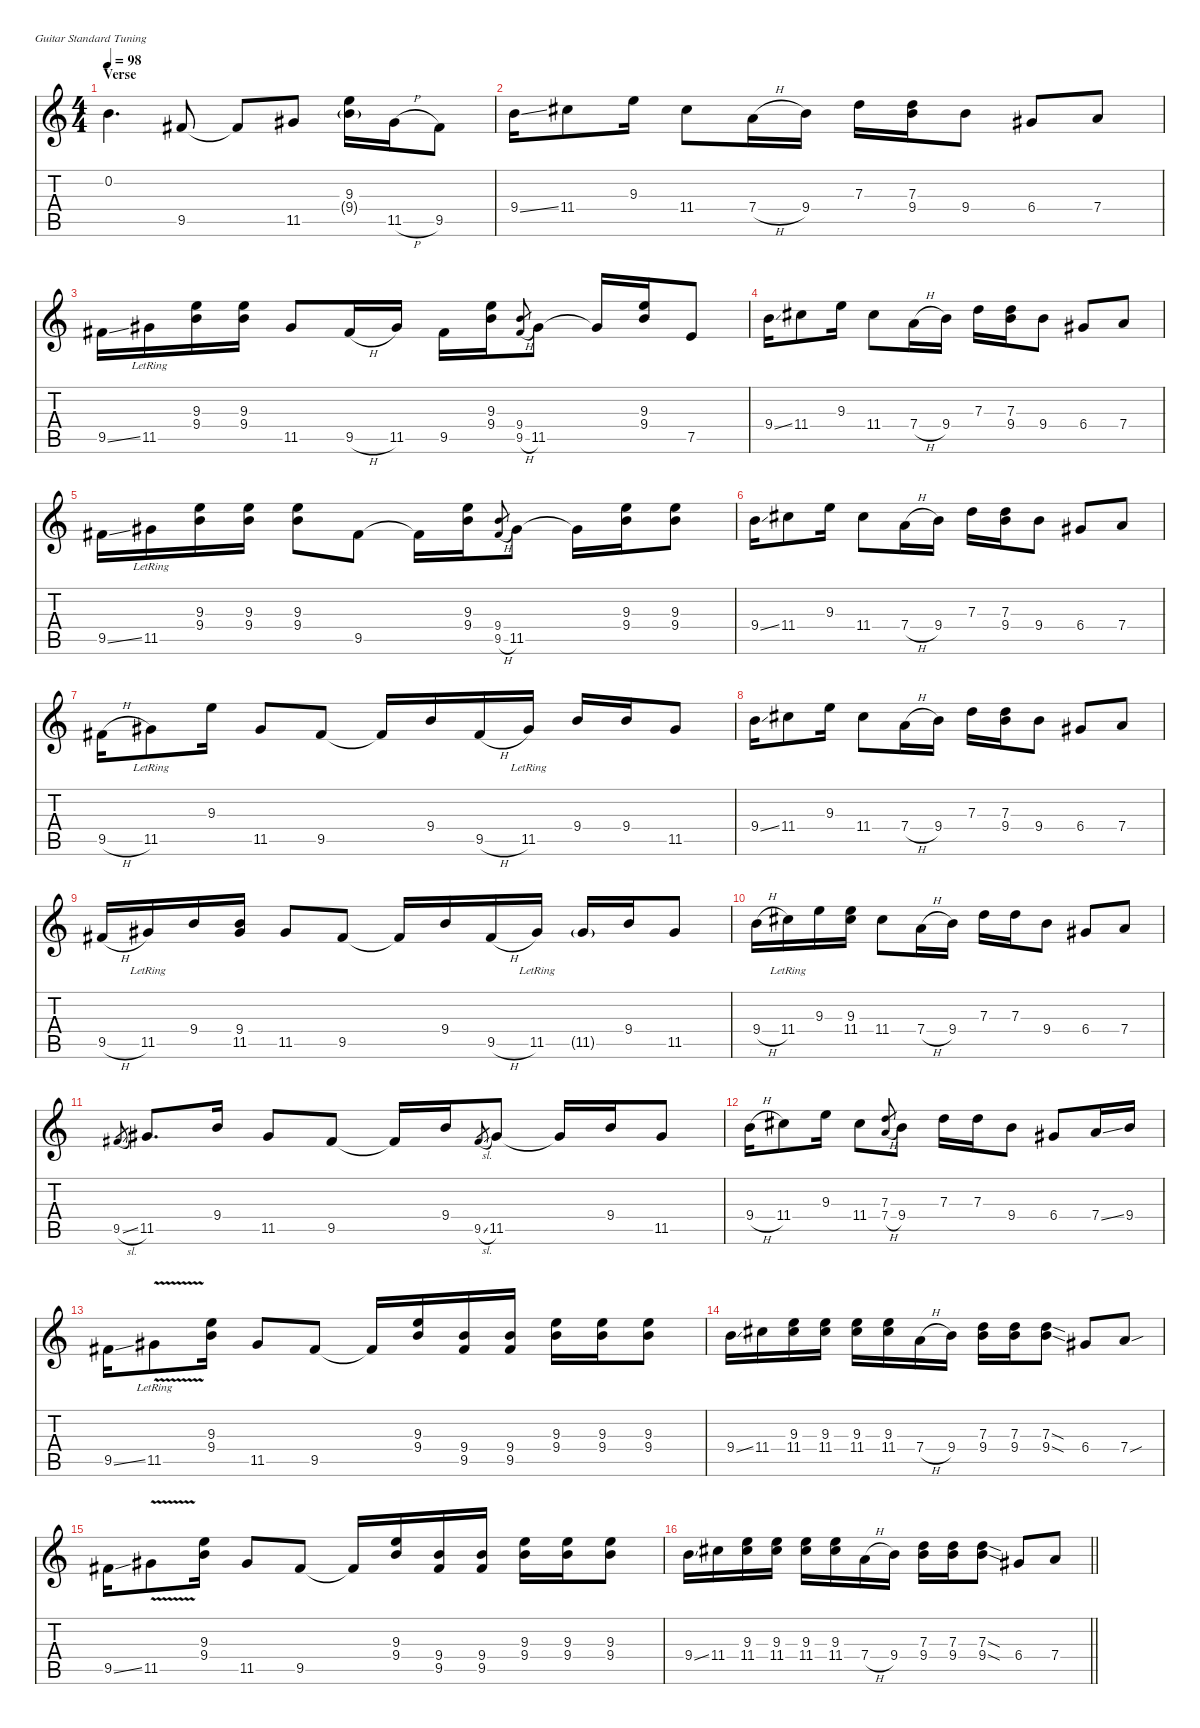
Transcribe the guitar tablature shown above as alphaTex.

\defaultSystemsLayout 4
\hideDynamics
\bracketExtendMode nobrackets
\singleTrackTrackNamePolicy hidden
\multiTrackTrackNamePolicy hidden
\firstSystemTrackNameMode fullname
\firstSystemTrackNameOrientation horizontal
\otherSystemsTrackNameOrientation horizontal
\track ("Electric Guitar 1" "jz.guit.") {instrument electricguitarjazz}
\staff {score tabs}
\tuning (E4 B3 G3 D3 A2 E2)
\ts (4 4)
\section ("" "Verse")
\tempo 98
\clef g2
\ks c
0.2.4{d dy f instrument electricguitarjazz beam Down} 9.5{acc #}.8{beam Up} 9.5{t acc #}.8{beam Up} 11.5{acc #}.8{beam Up} (9.3 9.4{g}).16{beam Down} 11.5{h acc #}.16{beam Down} 9.5{acc #}.8{beam Down} |
9.4{ss}.16{beam Down} 11.4{acc #}.8{beam Down} 9.3.16{beam Down} 11.4{acc #}.8{beam Down} 7.4{h}.16{beam Down} 9.4.16{beam Down} 7.3.16{beam Down} (7.3 9.4).16{beam Down} 9.4.8{beam Down} 6.4{acc #}.8{beam Up} 7.4.8{beam Up} |
9.5{ss acc #}.16{beam Down} 11.5{lr acc #}.16{beam Down} (9.3 9.4).16{beam Down} (9.3 9.4).16{beam Down} 11.5{acc #}.8{beam Up} 9.5{h acc #}.16{beam Up} 11.5{acc #}.16{beam Up} 9.5{acc #}.16{beam Down} (9.3 9.4).16{beam Down} (9.4 9.5{h acc #}).8{gr dy mf beam Up} 11.5{acc #}.8{dy f beam Down} 11.5{t acc #}.16{beam Up} (9.3 9.4).16{beam Up} 7.5.8{beam Up} |
9.4{ss}.16{beam Down} 11.4{acc #}.8{beam Down} 9.3.16{beam Down} 11.4{acc #}.8{beam Down} 7.4{h}.16{beam Down} 9.4.16{beam Down} 7.3.16{beam Down} (7.3 9.4).16{beam Down} 9.4.8{beam Down} 6.4{acc #}.8{beam Up} 7.4.8{beam Up} |
9.5{ss acc #}.16{beam Down} 11.5{lr acc #}.16{beam Down} (9.3 9.4).16{beam Down} (9.3 9.4).16{beam Down} (9.3 9.4).8{beam Down} 9.5{acc #}.8{beam Down} 9.5{t acc #}.16{beam Down} (9.3 9.4).16{beam Down} (9.4 9.5{h acc #}).8{gr dy mf beam Up} 11.5{acc #}.8{dy f beam Down} 11.5{t acc #}.16{beam Down} (9.3 9.4).16{beam Down} (9.3 9.4).8{beam Down} |
9.4{ss}.16{beam Down} 11.4{acc #}.8{beam Down} 9.3.16{beam Down} 11.4{acc #}.8{beam Down} 7.4{h}.16{beam Down} 9.4.16{beam Down} 7.3.16{beam Down} (7.3 9.4).16{beam Down} 9.4.8{beam Down} 6.4{acc #}.8{beam Up} 7.4.8{beam Up} |
9.5{h acc #}.16{beam Down} 11.5{lr acc #}.8{beam Down} 9.3.16{beam Down} 11.5{acc #}.8{beam Up} 9.5{acc #}.8{beam Up} 9.5{t acc #}.16{beam Up} 9.4.16{beam Up} 9.5{h acc #}.16{beam Up} 11.5{lr acc #}.16{beam Up} 9.4.16{beam Up} 9.4.16{beam Up} 11.5{acc #}.8{beam Up} |
9.4{ss}.16{beam Down} 11.4{acc #}.8{beam Down} 9.3.16{beam Down} 11.4{acc #}.8{beam Down} 7.4{h}.16{beam Down} 9.4.16{beam Down} 7.3.16{beam Down} (7.3 9.4).16{beam Down} 9.4.8{beam Down} 6.4{acc #}.8{beam Up} 7.4.8{beam Up} |
9.5{h acc #}.16{beam Up} 11.5{lr acc #}.16{beam Up} 9.4.16{beam Up} (9.4 11.5{acc #}).16{beam Up} 11.5{acc #}.8{beam Up} 9.5{acc #}.8{beam Up} 9.5{t acc #}.16{beam Up} 9.4.16{beam Up} 9.5{h acc #}.16{beam Up} 11.5{lr acc #}.16{beam Up} 11.5{g acc #}.16{beam Up} 9.4.16{beam Up} 11.5{acc #}.8{beam Up} |
9.4{h}.16{beam Down} 11.4{lr acc #}.16{beam Down} 9.3.16{beam Down} (9.3 11.4{acc #}).16{beam Down} 11.4{acc #}.8{beam Down} 7.4{h}.16{beam Down} 9.4.16{beam Down} 7.3.16{beam Down} 7.3.16{beam Down} 9.4.8{beam Down} 6.4{acc #}.8{beam Up} 7.4.8{beam Up} |
9.5{sl acc #}.8{gr dy mf beam Up} 11.5{acc #}.8{d dy f beam Up} 9.4.16{beam Up} 11.5{acc #}.8{beam Up} 9.5{acc #}.8{beam Up} 9.5{t acc #}.16{beam Up} 9.4.16{beam Up} 9.5{sl acc #}.8{gr dy mf beam Up} 11.5{acc #}.8{dy f beam Up} 11.5{t acc #}.16{beam Up} 9.4.16{beam Up} 11.5{acc #}.8{beam Up} |
9.4{h}.16{beam Down} 11.4{acc #}.8{beam Down} 9.3.16{beam Down} 11.4{acc #}.8{beam Down} (7.3 7.4{h}).8{gr dy mf beam Up} 9.4.8{dy f beam Down} 7.3.16{beam Down} 7.3.16{beam Down} 9.4.8{beam Down} 6.4{acc #}.8{beam Up} 7.4{ss}.16{beam Up} 9.4.16{beam Up} |
9.5{ss acc #}.16{beam Down} 11.5{v lr acc #}.8{beam Down} (9.3 9.4).16{beam Down} 11.5{acc #}.8{beam Up} 9.5{acc #}.8{beam Up} 9.5{t acc #}.16{beam Up} (9.3 9.4).16{beam Up} (9.4 9.5{acc #}).16{beam Up} (9.4 9.5{acc #}).16{beam Up} (9.3 9.4).16{beam Down} (9.3 9.4).16{beam Down} (9.3 9.4).8{beam Down} |
9.4{ss}.16{beam Down} 11.4{acc #}.16{beam Down} (9.3 11.4{acc #}).16{beam Down} (9.3 11.4{acc #}).16{beam Down} (9.3 11.4{acc #}).16{beam Down} (9.3 11.4{acc #}).16{beam Down} 7.4{h}.16{beam Down} 9.4.16{beam Down} (7.3 9.4).16{beam Down} (7.3 9.4).16{beam Down} (7.3{sod} 9.4{sod}).8{beam Down} 6.4{acc #}.8{beam Up} 7.4{sou}.8{beam Up} |
9.5{ss acc #}.16{beam Down} 11.5{v acc #}.8{beam Down} (9.3 9.4).16{beam Down} 11.5{acc #}.8{beam Up} 9.5{acc #}.8{beam Up} 9.5{t acc #}.16{beam Up} (9.3 9.4).16{beam Up} (9.4 9.5{acc #}).16{beam Up} (9.4 9.5{acc #}).16{beam Up} (9.3 9.4).16{beam Down} (9.3 9.4).16{beam Down} (9.3 9.4).8{beam Down} |
\barLineRight lightlight
9.4{ss}.16{beam Down} 11.4{acc #}.16{beam Down} (9.3 11.4{acc #}).16{beam Down} (9.3 11.4{acc #}).16{beam Down} (9.3 11.4{acc #}).16{beam Down} (9.3 11.4{acc #}).16{beam Down} 7.4{h}.16{beam Down} 9.4.16{beam Down} (7.3 9.4).16{beam Down} (7.3 9.4).16{beam Down} (7.3{sod} 9.4{sod}).8{beam Down} 6.4{acc #}.8{beam Up} 7.4.8{beam Up}
